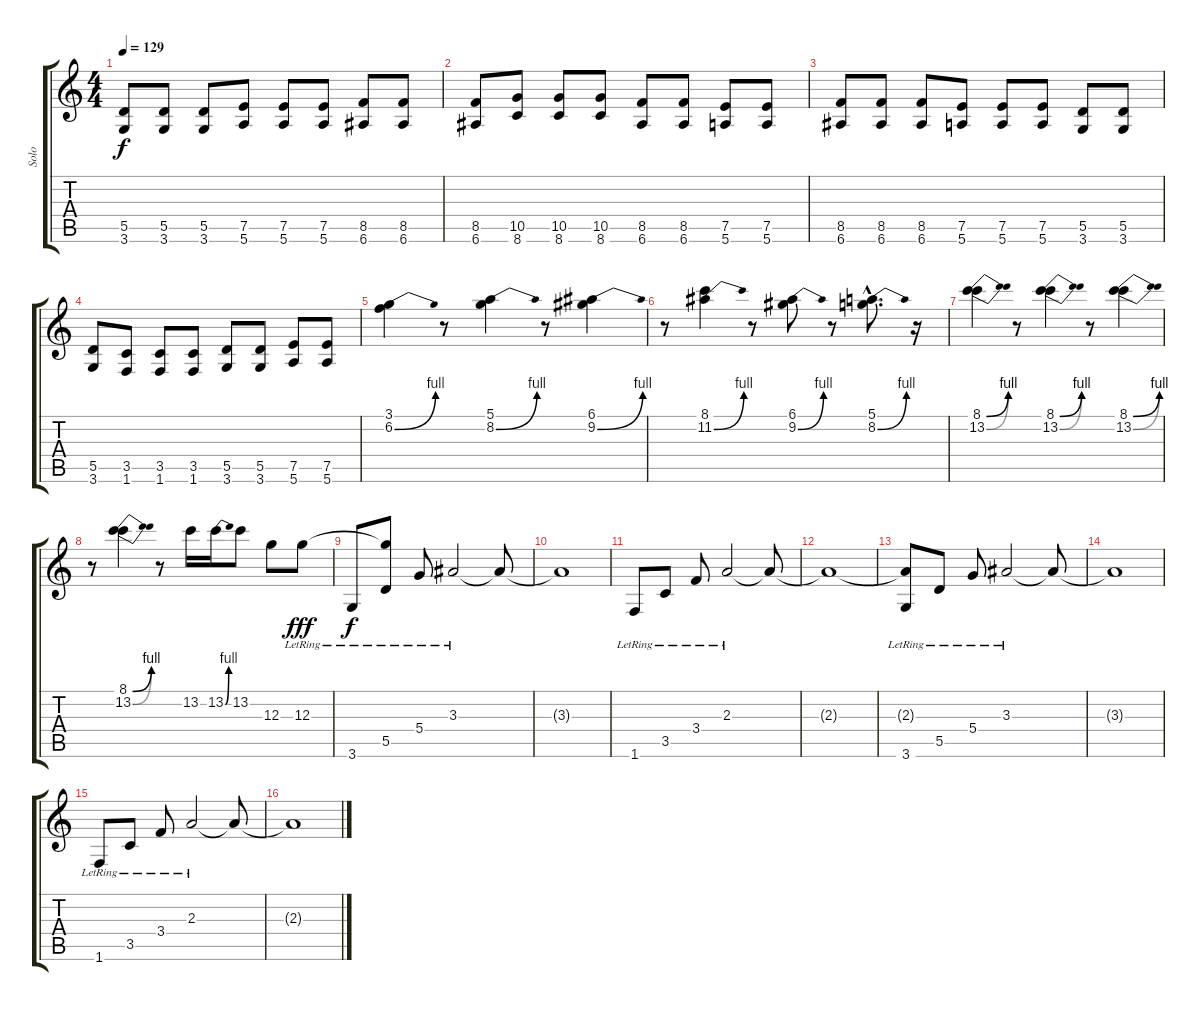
\track ("Solo" "Solo") {instrument overdrivenguitar}
\staff {score tabs}
\tuning (E4 B3 G3 D3 A2 E2) {hide}
\ts (4 4)
\tempo 129
\clef g2
\ks c
(5.5 3.6).8{dy f volume 11 instrument distortionguitar} (5.5 3.6).8 (5.5 3.6).8 (7.5 5.6).8 (7.5 5.6).8 (7.5 5.6).8 (8.5 6.6).8 (8.5 6.6).8 |
(8.5 6.6).8{volume 11} (10.5 8.6).8 (10.5 8.6).8 (10.5 8.6).8 (8.5 6.6).8 (8.5 6.6).8 (7.5 5.6).8 (7.5 5.6).8 |
(8.5 6.6).8{volume 11} (8.5 6.6).8 (8.5 6.6).8 (7.5 5.6).8 (7.5 5.6).8 (7.5 5.6).8 (5.5 3.6).8 (5.5 3.6).8 |
(5.5 3.6).8{volume 11} (3.5 1.6).8 (3.5 1.6).8 (3.5 1.6).8 (5.5 3.6).8 (5.5 3.6).8 (7.5 5.6).8 (7.5 5.6).8 |
(3.1 6.2{be (bend 0 0 60 4)}).4{volume 16} r.8 (5.1 8.2{be (bend 0 0 60 4)}).4 r.8 (6.1 9.2{be (bend 0 0 60 4)}).4 |
r.8 (8.1 11.2{be (bend 0 0 60 4)}).4 r.8 (6.1 9.2{be (bend 0 0 60 4)}).8 r.8 (5.1{hac} 8.2{be (bend 0 0 60 4) hac}).8{d} r.16 |
(8.1{be (bend 0 0 60 4)} 13.2{be (bend 0 0 60 4)}).4 r.8 (8.1{be (bend 0 0 60 4)} 13.2{be (bend 0 0 60 4)}).4 r.8 (8.1{be (bend 0 0 60 4)} 13.2{be (bend 0 0 60 4)}).4 |
r.8 (8.1{be (bend 0 0 60 4)} 13.2{be (bend 0 0 60 4)}).4 r.8 13.2.16 13.2{be (bend 0 0 60 4)}.16 13.2.8 12.3.8 12.3{lr}.8{dy fff} |
3.6{lr}.8{dy f} (12.3{t} 5.5{lr}).8 5.4{lr}.8 3.3{lr}.2 3.3{t}.8 |
3.3{t}.1 |
1.6{lr}.8 3.5{lr}.8 3.4{lr}.8 2.3{lr}.2 2.3{t}.8 |
2.3{t}.1 |
(2.3{t} 3.6{lr}).8 5.5{lr}.8 5.4{lr}.8 3.3{lr}.2 3.3{t}.8 |
3.3{t}.1 |
1.6{lr}.8 3.5{lr}.8 3.4{lr}.8 2.3{lr}.2 2.3{t}.8 |
2.3{t}.1
